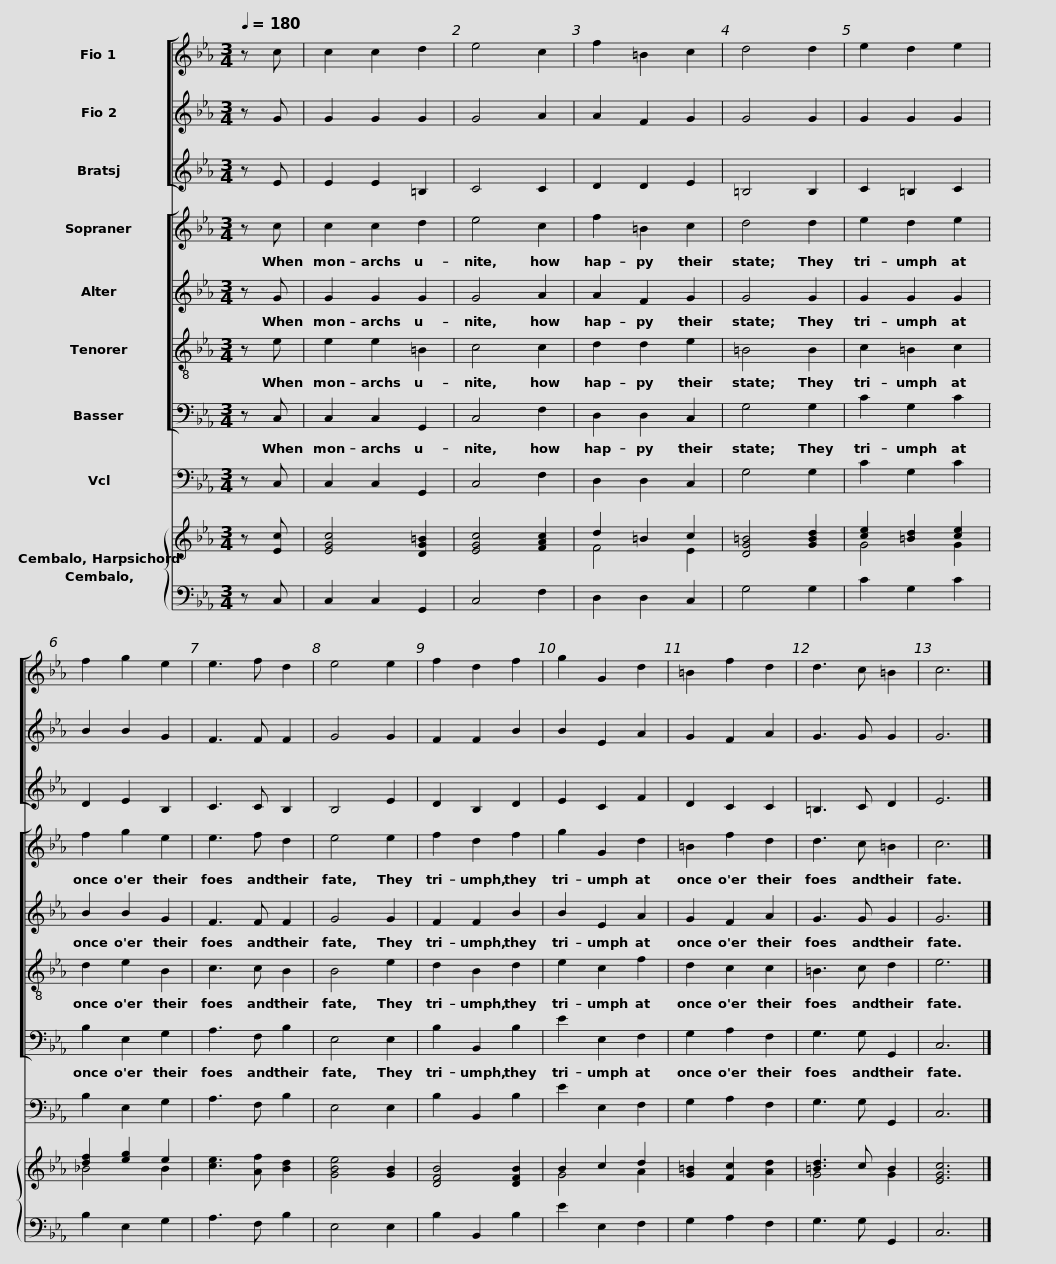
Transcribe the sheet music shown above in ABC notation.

X:1
%%score [ 1 2 3 ] [ 4 5 6 7 ] 8 { ( 9 10 ) 11 }
L:1/8
Q:1/4=180
M:3/4
I:linebreak $
K:Eb
V:1 treble
V:2 treble
V:3 treble
V:4 treble
V:5 treble
V:6 treble-8
V:7 bass
V:8 bass
V:9 treble
V:10 treble
V:11 bass
V:1
 z c | c2 c2 d2 | e4 c2 | f2 =B2 c2 | d4 d2 | %5
 e2 d2 e2 |$ f2 g2 e2 | e3 f d2 | e4 e2 | f2 d2 f2 | %10
 g2 G2 d2 | =B2 f2 d2 |$ d3 c =B2 | c6 |] %14
V:2
 z G | G2 G2 G2 | G4 A2 | A2 F2 G2 | G4 G2 | %5
 G2 G2 G2 |$ B2 B2 G2 | F3 F F2 | G4 G2 | F2 F2 B2 | %10
 B2 E2 A2 | G2 F2 A2 |$ G3 G G2 | G6 |] %14
V:3
 z E | E2 E2 =B,2 | C4 C2 | D2 D2 E2 | =B,4 B,2 | %5
 C2 =B,2 C2 |$ D2 E2 B,2 | C3 C B,2 | B,4 E2 | D2 B,2 D2 | %10
 E2 C2 F2 | D2 C2 C2 |$ =B,3 C D2 | E6 |] %14
V:4
 z c | c2 c2 d2 | e4 c2 | f2 =B2 c2 | d4 d2 | %5
 e2 d2 e2 |$ f2 g2 e2 | e3 f d2 | e4 e2 | f2 d2 f2 | %10
 g2 G2 d2 | =B2 f2 d2 |$ d3 c =B2 | c6 |] %14
V:5
 z G | G2 G2 G2 | G4 A2 | A2 F2 G2 | G4 G2 | %5
 G2 G2 G2 |$ B2 B2 G2 | F3 F F2 | G4 G2 | F2 F2 B2 | %10
 B2 E2 A2 | G2 F2 A2 |$ G3 G G2 | G6 |] %14
V:6
 z e | e2 e2 =B2 | c4 c2 | d2 d2 e2 | =B4 B2 | %5
 c2 =B2 c2 |$ d2 e2 B2 | c3 c B2 | B4 e2 | d2 B2 d2 | %10
 e2 c2 f2 | d2 c2 c2 |$ =B3 c d2 | e6 |] %14
V:7
 z C, | C,2 C,2 G,,2 | C,4 F,2 | D,2 D,2 C,2 | G,4 G,2 | %5
 C2 G,2 C2 |$ B,2 E,2 G,2 | A,3 F, B,2 | E,4 E,2 | B,2 B,,2 B,2 | %10
 E2 E,2 F,2 | G,2 A,2 F,2 |$ G,3 G, G,,2 | C,6 |] %14
V:8
 z C, | C,2 C,2 G,,2 | C,4 F,2 | D,2 D,2 C,2 | G,4 G,2 | %5
 C2 G,2 C2 |$ B,2 E,2 G,2 | A,3 F, B,2 | E,4 E,2 | B,2 B,,2 B,2 | %10
 E2 E,2 F,2 | G,2 A,2 F,2 |$ G,3 G, G,,2 | C,6 |] %14
V:9
 z [Ec] | [EGc]4 [DG=B]2 | [EGc]4 [FAc]2 | d2 =B2 c2 | [DG=B]4 [GBd]2 | %5
 [ce]2 [=Bd]2 [ce]2 |$ [df]2 [eg]2 e2 | [ce]3 [Af] [Bd]2 | [GBe]4 [GB]2 | [DFB]4 [DFB]2 | %10
 B2 c2 d2 | [G=B]2 [Fc]2 [Ad]2 |$ [=Bd]3 c B2 | [EGc]6 |] %14
V:10
 x2 | x6 | x6 | F4 E2 | x6 | %5
 G4 G2 |$ _B4 B2 | x6 | x6 | x6 | %10
 G4 A2 | x6 |$ G4 G2 | x6 |] %14
V:11
 z C, | C,2 C,2 G,,2 | C,4 F,2 | D,2 D,2 C,2 | G,4 G,2 | %5
 C2 G,2 C2 |$ B,2 E,2 G,2 | A,3 F, B,2 | E,4 E,2 | B,2 B,,2 B,2 | %10
 E2 E,2 F,2 | G,2 A,2 F,2 |$ G,3 G, G,,2 | C,6 |] %14
